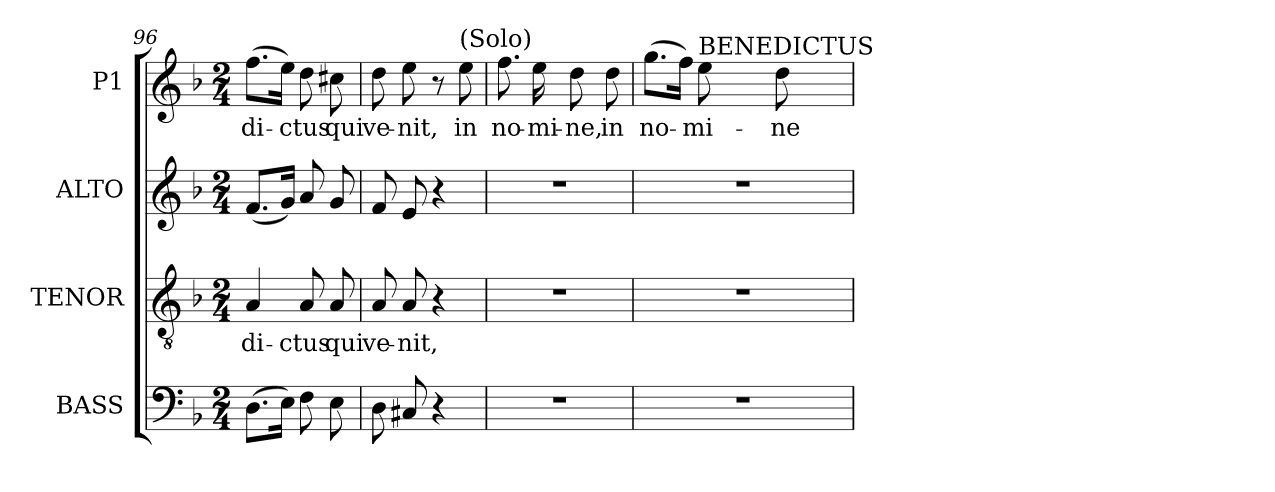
**kern	**kern	**text	**kern	**kern	**text
*part4	*part3	*part3	*part2	*part1	*part1
*staff4	*staff3	*staff3	*staff2	*staff1	*staff1
*I"BASS	*I"TENOR	*	*I"ALTO	*I"P1	*
*clefF4	*clefGv2	*	*clefG2	*clefG2	*
*	*ITrd7c12	*	*	*	*
*k[b-]	*k[b-]	*	*k[b-]	*k[b-]	*
*F:	*F:	*	*F:	*F:	*
*M2/4	*M2/4	*	*M2/4	*M2/4	*
=96	=96	=96	=96	=96	=96
!	!	!LO:LY:b:color=#000000	!	!	!
!	!	!	!	!	!LO:LY:b:color=#000000
(8.Di\L	4AAi/	-di-	(8.fi/L	(8.ffi\L	-di-
16Ei\Jk)	.	.	16gi/Jk)	16eei\Jk)	.
!	!	!LO:LY:b:color=#000000	!	!	!
!	!	!	!	!	!LO:LY:b:color=#000000
8Fi\	8AAi/	-ctus	8ai/	8ddi\	-ctus
!	!	!LO:LY:b:color=#000000	!	!	!
!	!	!	!	!	!LO:LY:b:color=#000000
8Ei\	8AAi/	qui	8gi/	8cc#Xi\	qui
=97	=97	=97	=97	=97	=97
!	!	!LO:LY:b:color=#000000	!	!	!
!	!	!	!	!	!LO:LY:b:color=#000000
8Di\	8AAi/	ve-	8fi/	8ddi\	ve-
!	!	!LO:LY:b:color=#000000	!	!	!
!	!	!	!	!	!LO:LY:b:color=#000000
8C#Xi/	8AAi/	-nit,	8ei/	8eei\	-nit,
4r	4r	.	4r	8r	.
!	!	!	!	!LO:TX:a:t=(Solo)	!
!	!	!	!	!	!LO:LY:b:color=#000000
.	.	.	.	8eei\	in
!!LO:PB:g=z
=98	=98	=98	=98	=98	=98
!LO:N:vis=1	!LO:N:vis=1	!	!LO:N:vis=1	!	!
!	!	!	!	!	!LO:LY:b:color=#000000
2r	2r	.	2r	8.ffi\	no-
!	!	!	!	!	!LO:LY:b:color=#000000
.	.	.	.	16eei\	-mi-
!	!	!	!	!	!LO:LY:b:color=#000000
.	.	.	.	8ddi\	-ne,
!	!	!	!	!	!LO:LY:b:color=#000000
.	.	.	.	8ddi\	in
=99	=99	=99	=99	=99	=99
!LO:N:vis=1	!LO:N:vis=1	!	!LO:N:vis=1	!	!
!	!	!	!	!	!LO:LY:b:color=#000000
2r	2r	.	2r	(8.ggi\L	no-
.	.	.	.	16ffi\Jk)	.
!	!	!	!	!LO:TX:a:t=BENEDICTUS	!
!	!	!	!	!	!LO:LY:b:color=#000000
.	.	.	.	8eei\	-mi-
!	!	!	!	!	!LO:LY:b:color=#000000
.	.	.	.	8ddi\	-ne
=	=	=	=	=	=
*-	*-	*-	*-	*-	*-
